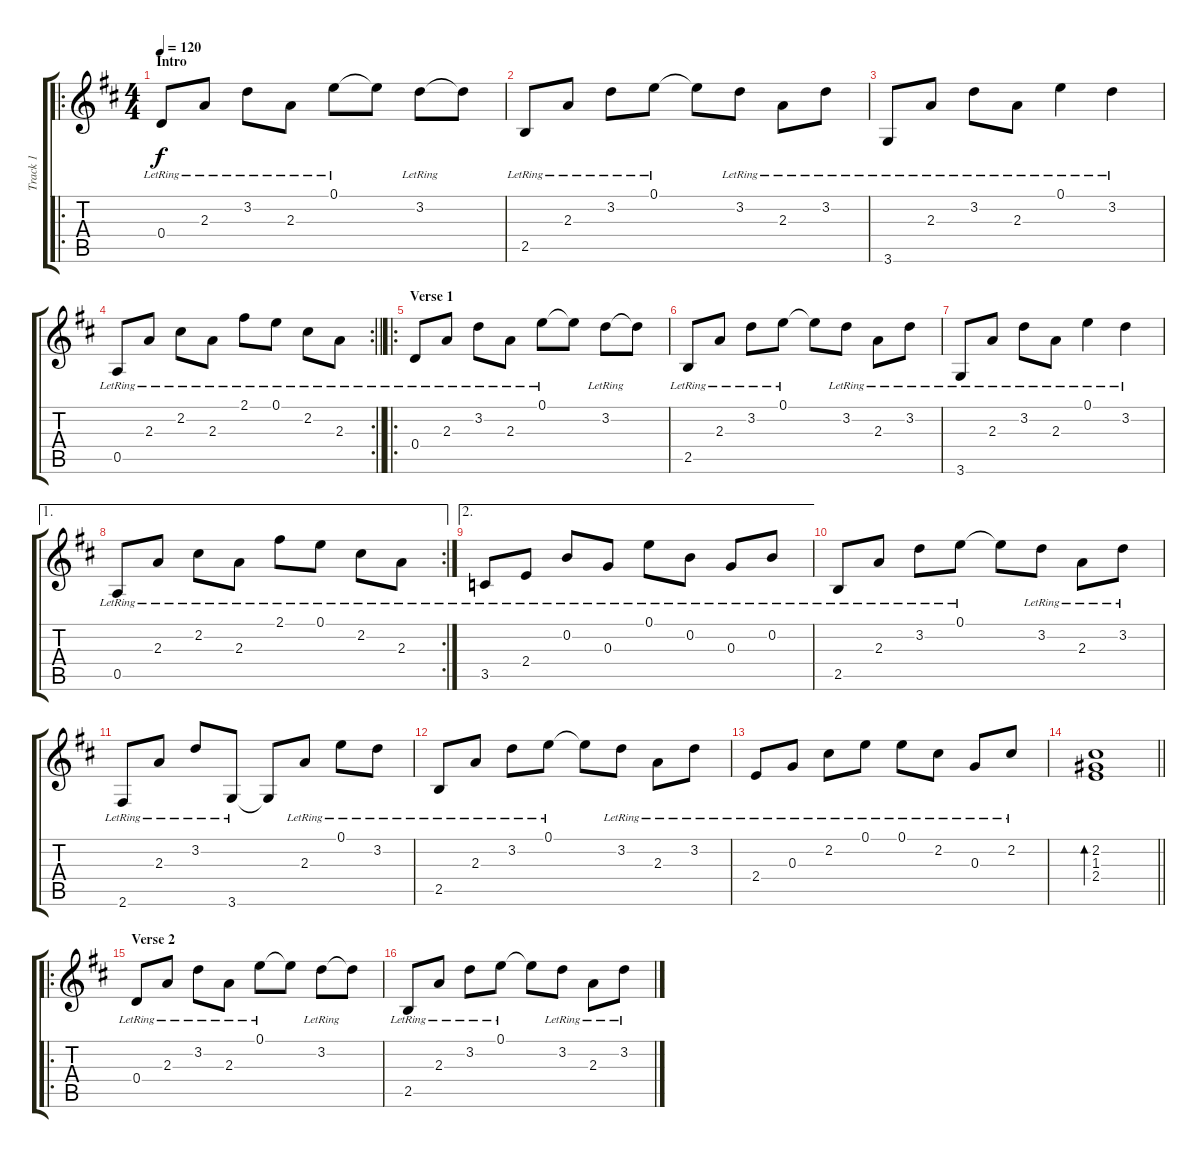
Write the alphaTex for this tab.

\track ("Track 1" "Track 1") {instrument acousticguitarsteel}
\staff {score tabs}
\tuning (E4 B3 G3 D3 A2 E2) {hide}
\ro
\ts (4 4)
\section ("" "Intro")
\tempo 120
\clef g2
\ks d
0.4{lr}.8{dy f instrument acousticguitarsteel} 2.3{lr}.8 3.2{lr}.8 2.3{lr}.8 0.1{lr}.8 0.1{t}.8 3.2{lr}.8 3.2{t}.8 |
2.5{lr}.8 2.3{lr}.8 3.2{lr}.8 0.1{lr}.8 0.1{t}.8 3.2{lr}.8 2.3{lr}.8 3.2{lr}.8 |
3.6{lr}.8 2.3{lr}.8 3.2{lr}.8 2.3{lr}.8 0.1{lr}.4 3.2{lr}.4 |
\rc 2
\barLineRight lightlight
0.5{lr}.8 2.3{lr}.8 2.2{lr}.8 2.3{lr}.8 2.1{lr}.8 0.1{lr}.8 2.2{lr}.8 2.3{lr}.8 |
\ro
\section ("" "Verse 1")
0.4{lr}.8 2.3{lr}.8 3.2{lr}.8 2.3{lr}.8 0.1{lr}.8 0.1{t}.8 3.2{lr}.8 3.2{t}.8 |
2.5{lr}.8 2.3{lr}.8 3.2{lr}.8 0.1{lr}.8 0.1{t}.8 3.2{lr}.8 2.3{lr}.8 3.2{lr}.8 |
3.6{lr}.8 2.3{lr}.8 3.2{lr}.8 2.3{lr}.8 0.1{lr}.4 3.2{lr}.4 |
\ae 1
\rc 2
0.5{lr}.8 2.3{lr}.8 2.2{lr}.8 2.3{lr}.8 2.1{lr}.8 0.1{lr}.8 2.2{lr}.8 2.3{lr}.8 |
\ae 2
3.5{lr}.8 2.4{lr}.8 0.2{lr}.8 0.3{lr}.8 0.1{lr}.8 0.2{lr}.8 0.3{lr}.8 0.2{lr}.8 |
2.5{lr}.8 2.3{lr}.8 3.2{lr}.8 0.1{lr}.8 0.1{t}.8 3.2{lr}.8 2.3{lr}.8 3.2{lr}.8 |
2.6{lr}.8 2.3{lr}.8 3.2{lr}.8 3.6{lr}.8 3.6{t}.8 2.3{lr}.8 0.1{lr}.8 3.2{lr}.8 |
2.5{lr}.8 2.3{lr}.8 3.2{lr}.8 0.1{lr}.8 0.1{t}.8 3.2{lr}.8 2.3{lr}.8 3.2{lr}.8 |
2.4{lr}.8 0.3{lr}.8 2.2{lr}.8 0.1{lr}.8 0.1{lr}.8 2.2{lr}.8 0.3{lr}.8 2.2{lr}.8 |
\barLineRight lightlight
(2.2 1.3 2.4).1{bd 240} |
\ro
\section ("" "Verse 2")
0.4{lr}.8 2.3{lr}.8 3.2{lr}.8 2.3{lr}.8 0.1{lr}.8 0.1{t}.8 3.2{lr}.8 3.2{t}.8 |
2.5{lr}.8 2.3{lr}.8 3.2{lr}.8 0.1{lr}.8 0.1{t}.8 3.2{lr}.8 2.3{lr}.8 3.2{lr}.8
